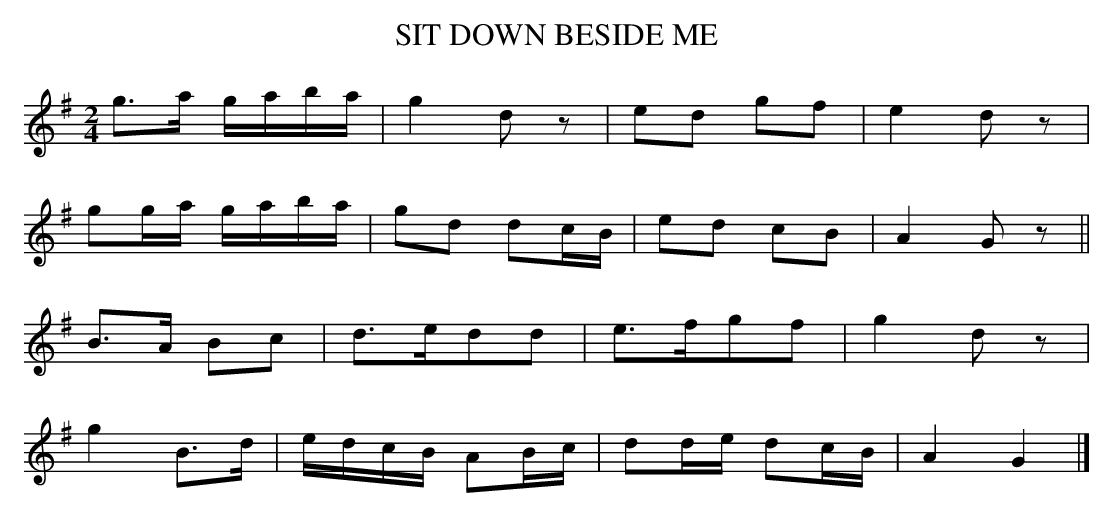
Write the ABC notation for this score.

X:1
T:SIT DOWN BESIDE ME
Y:"slow"
M:2/4
L:1/16
K:G
g3a gaba|g4d2 z2|e2d2 g2f2|e4d2 z2|
g2ga gaba|g2d2 d2cB|e2d2 c2B2|A4G2 z2||
B3A B2c2|d3ed2d2|e3fg2f2|g4d2 z2|
g4B3d|edcB A2Bc|d2de d2cB|A4G4|]
